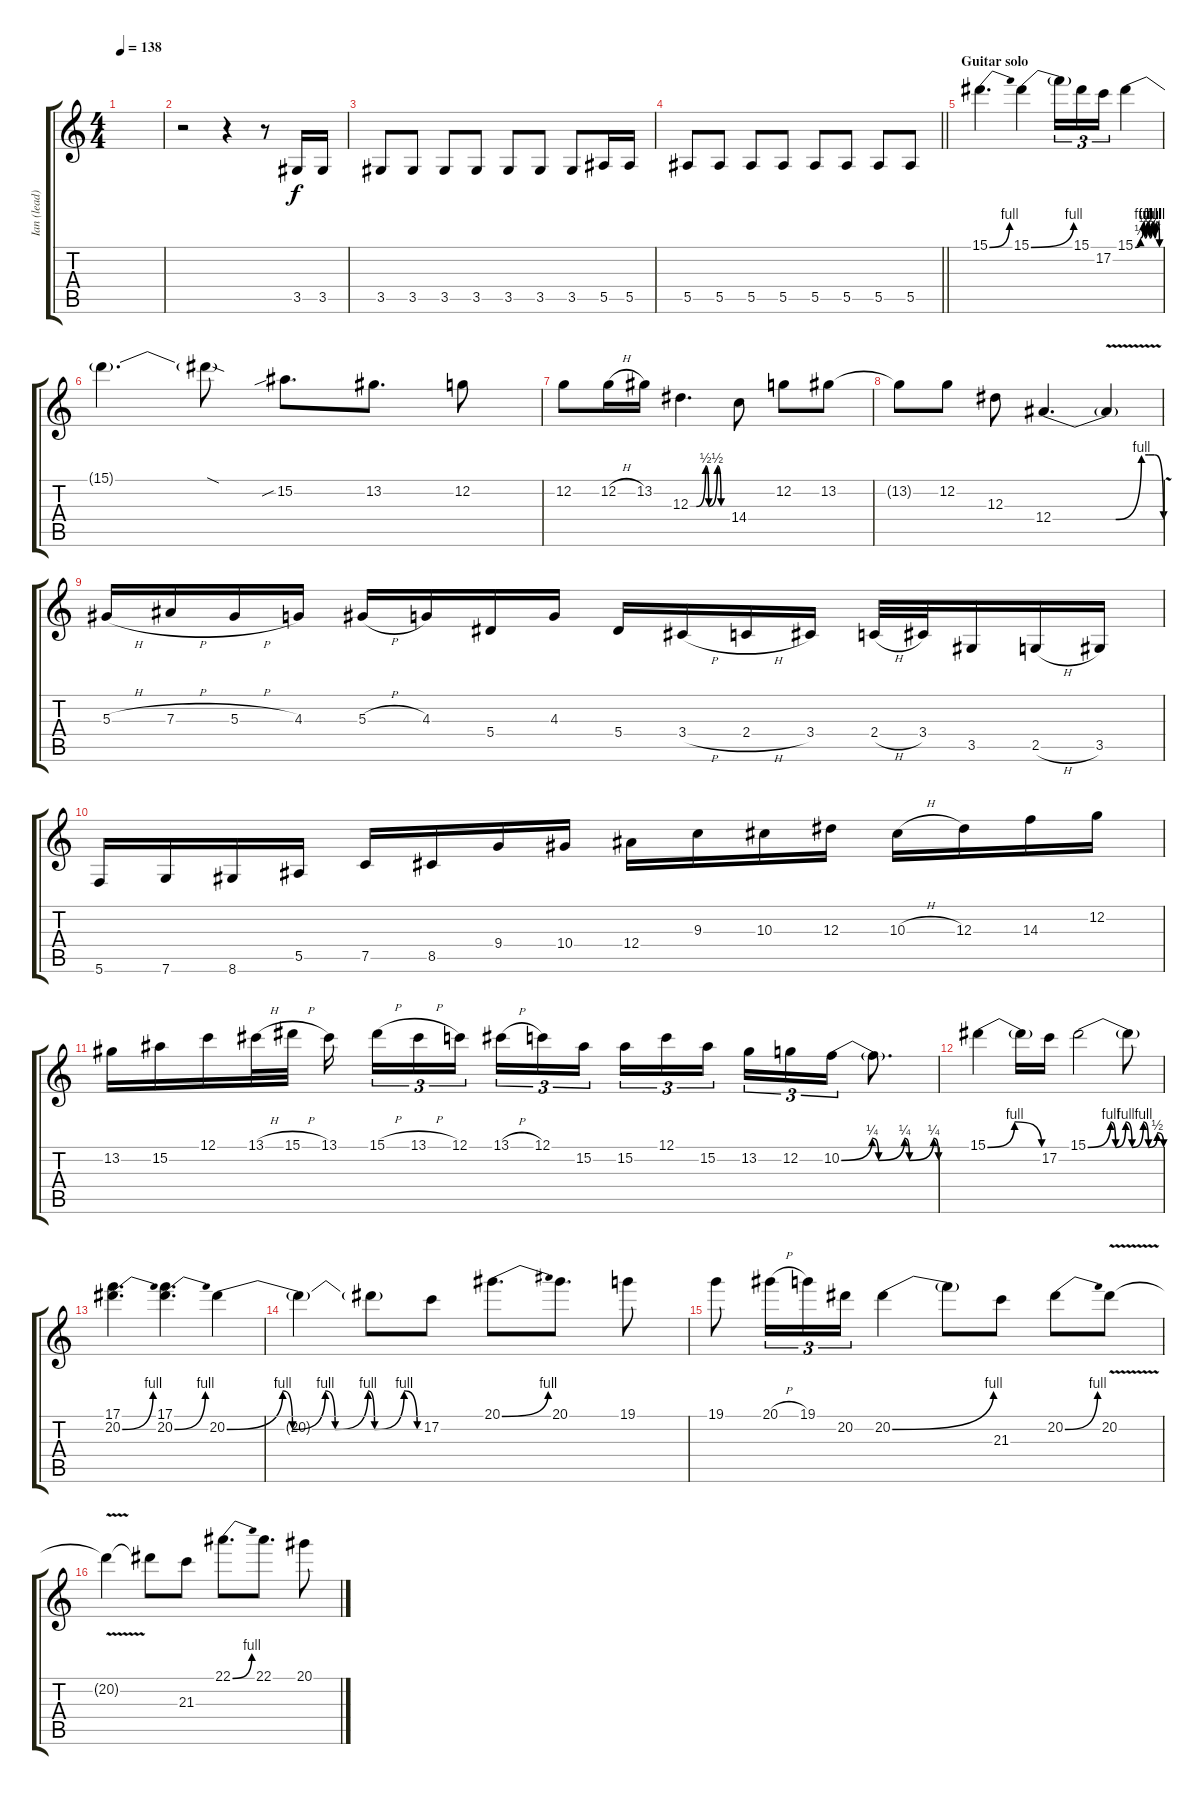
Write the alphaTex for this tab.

\track ("Ian (lead)" "Ian (lead)") {instrument distortionguitar}
\staff {score tabs}
\tuning (C4 G3 Eb3 Bb2 F2 C2) {hide}
\ts (4 4)
\tempo 138
\clef g2
\ks c
|
r.2 r.4 r.8 3.5.16 3.5.16 |
3.5.8 3.5.8 3.5.8 3.5.8 3.5.8 3.5.8 3.5.8 5.5.16 5.5.16 |
\barLineRight lightlight
5.5.8 5.5.8 5.5.8 5.5.8 5.5.8 5.5.8 5.5.8 5.5.8 |
\section ("" "Guitar solo")
15.1{be (bend 0 0 60 4)}.4{d} 15.1{be (bend 0 0 60 4)}.4 15.1{t}.16{tu (3 2)} 15.1.16{tu (3 2)} 17.2.16{tu (3 2)} 15.1{be (custom 0 0 13 1 20 4 24 1 30 4 36 1 42 4 48 1 52 4 55 4 60 0)}.4 |
15.1{t}.4{d} 15.1{sod t}.8 15.2{sib}.8{d} 13.2.8{d} 12.2.8 |
12.2.8 12.2{h}.16 13.2.16 12.3{be (custom 0 0 10 0 25 2 30 0 44 2 50 0 60 0)}.4{d} 14.4.8 12.2.8 13.2.8 |
13.2{t}.8 12.2.8 12.3.8 12.4{be (custom 0 0 34 0 48 4 52 4 55 4 60 0)}.4{d} 12.4{v t}.4 |
5.3{h}.16 7.3{h}.16 5.3{h}.16 4.3.16 5.3{h}.16 4.3.16 5.4.16 4.3.16 5.4.16 3.4{h}.16 2.4{h}.16 3.4.16 2.4{h}.32 3.4.32 3.5.16 2.5{h}.16 3.5.16 |
5.6.16 7.6.16 8.6.16 5.5.16 7.5.16 8.5.16 9.4.16 10.4.16 12.4.16 9.3.16 10.3.16 12.3.16 10.3{h}.16 12.3.16 14.3.16 12.2.16 |
13.2.16 15.2.16 12.1.16 13.1{h}.32 15.1{h}.32 13.1.16{beam splitsecondary} 15.1{h}.16{tu (3 2)} 13.1{h}.16{tu (3 2)} 12.1.16{tu (3 2) beam splitsecondary} 13.1{h}.16{tu (3 2)} 12.1.16{tu (3 2)} 15.2.16{tu (3 2) beam splitsecondary} 15.2.16{tu (3 2)} 12.1.16{tu (3 2)} 15.2.16{tu (3 2) beam splitsecondary} 13.2.16{tu (3 2)} 12.2.16{tu (3 2)} 10.2{be (custom 0 0 19 1 23 0 39 1 42 0 57 1 60 0)}.16{tu (3 2)} 10.2{t}.8{d} |
15.1{be (bendrelease 0 0 15 4 56 4 60 0)}.4 15.1{t}.16 17.2.16 15.1{be (custom 0 0 18 4 22 0 30 4 35 0 44 4 48 0 55 2 60 0)}.2 15.1{t}.8 |
(17.1 20.2{be (bend 0 0 60 4)}).4{d} (17.1 20.2{be (bend 0 0 60 4)}).4{d} 20.2{be (custom 0 0 17 4 20 0 30 4 33 0 43 4 45 0 54 4 58 0 60 0)}.4 |
20.2{t}.4 20.2{t}.8 17.2.8 20.1{be (bend 0 0 60 4)}.8{d} 20.1.8{d} 19.1.8 |
19.1.8 20.1{h}.16{tu (3 2)} 19.1.16{tu (3 2)} 20.2.16{tu (3 2)} 20.2{be (bend 0 0 60 4)}.4 20.2{t}.8 21.3.8 20.2{be (bend 0 0 60 4)}.8 20.2{v}.8 |
20.2{t}.4 20.2{t}.8 21.3.8 22.1{be (bend 0 0 60 4)}.8{d} 22.1.8{d} 20.1.8
